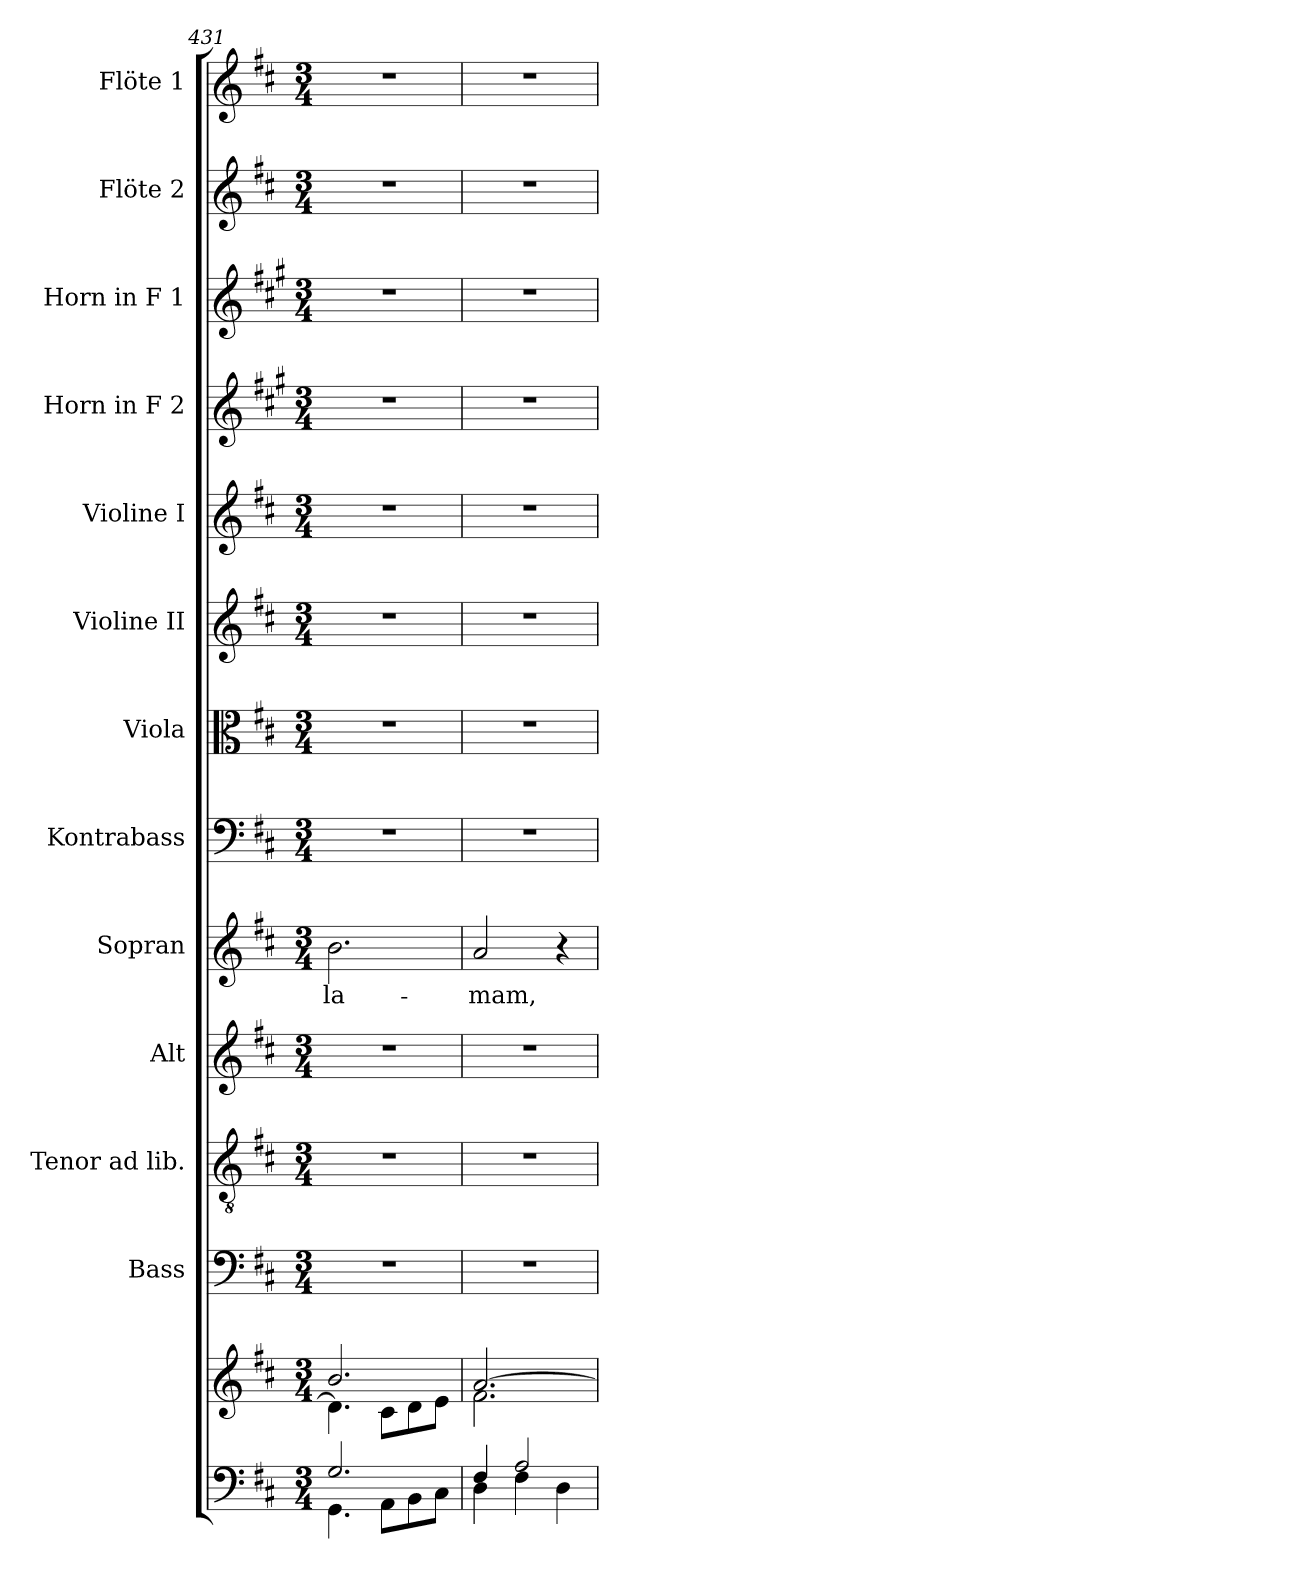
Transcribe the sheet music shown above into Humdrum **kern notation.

**kern	**kern	**kern	**kern	**kern	**kern	**text	**kern	**kern	**kern	**kern	**kern	**kern	**kern	**kern
*part13	*part13	*part12	*part11	*part10	*part9	*part9	*part8	*part7	*part6	*part5	*part4	*part3	*part2	*part1
*staff14	*staff13	*staff12	*staff11	*staff10	*staff9	*staff9	*staff8	*staff7	*staff6	*staff5	*staff4	*staff3	*staff2	*staff1
*	*	*I"Bass	*I"Tenor ad lib.	*I"Alt	*I"Sopran	*	*I"Kontrabass	*I"Viola	*I"Violine II	*I"Violine I	*I"Horn in F 2	*I"Horn in F 1	*I"Flöte 2	*I"Flöte 1
*	*	*I'B.	*I'T.	*I'A.	*I'S.	*	*I'Kb.	*I'Vla.	*I'Vl. II	*I'Vl. I	*	*	*I'Fl. 2	*I'Fl. 1
!!LO:PB:g=z
*clefF4	*clefG2	*clefF4	*clefGv2	*clefG2	*clefG2	*	*clefF4	*clefC3	*clefG2	*clefG2	*clefG2	*clefG2	*clefG2	*clefG2
*	*	*	*	*	*	*	*ITrd7c12	*	*	*	*ITrd4c7	*ITrd4c7	*	*
*k[f#c#]	*k[f#c#]	*k[f#c#]	*k[f#c#]	*k[f#c#]	*k[f#c#]	*	*k[f#c#]	*k[f#c#]	*k[f#c#]	*k[f#c#]	*k[f#c#]	*k[f#c#]	*k[f#c#]	*k[f#c#]
*D:	*D:	*D:	*D:	*D:	*D:	*	*D:	*D:	*D:	*D:	*D:	*D:	*D:	*D:
*M3/4	*M3/4	*M3/4	*M3/4	*M3/4	*M3/4	*	*M3/4	*M3/4	*M3/4	*M3/4	*M3/4	*M3/4	*M3/4	*M3/4
=431	=431	=431	=431	=431	=431	=431	=431	=431	=431	=431	=431	=431	=431	=431
*^	*^	*	*	*	*	*	*	*	*	*	*	*	*	*
!	!	!	!	!	!	!	!	!LO:LY:b	!	!	!	!	!	!	!	!
2.G/	4.GG\	2.b/	4.d\]	2.r	2.r	2.r	2.b\	la-	2.r	2.r	2.r	2.r	2.r	2.r	2.r	2.r
.	8AA\L	.	8c#\L	.	.	.	.	.	.	.	.	.	.	.	.	.
.	8BB\	.	8d\	.	.	.	.	.	.	.	.	.	.	.	.	.
.	8C#\J	.	8e\J	.	.	.	.	.	.	.	.	.	.	.	.	.
=432	=432	=432	=432	=432	=432	=432	=432	=432	=432	=432	=432	=432	=432	=432	=432	=432
!	!	!	!	!	!	!	!	!LO:LY:b	!	!	!	!	!	!	!	!
4F#/	4D\	[>2.a/	2.f#\	2.r	2.r	2.r	2a/	-mam,	2.r	2.r	2.r	2.r	2.r	2.r	2.r	2.r
2A/	4F#\	.	.	.	.	.	.	.	.	.	.	.	.	.	.	.
.	4D\	.	.	.	.	.	4r	.	.	.	.	.	.	.	.	.
*v	*v	*	*	*	*	*	*	*	*	*	*	*	*	*	*	*
*	*v	*v	*	*	*	*	*	*	*	*	*	*	*	*	*
=	=	=	=	=	=	=	=	=	=	=	=	=	=	=
*-	*-	*-	*-	*-	*-	*-	*-	*-	*-	*-	*-	*-	*-	*-
